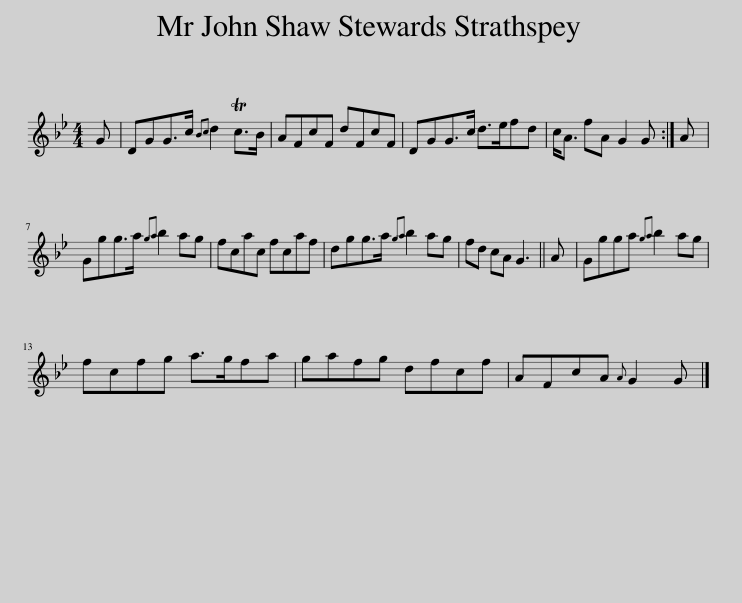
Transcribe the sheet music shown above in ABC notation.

X:1
L:1/8
M:4/4
I:linebreak $
K:Gmin
V:1 treble
V:1
 G | DGG>c{Bc} d2 Tc>B | AFcF dFcF | DGG>c d>efd | c<A fA G2 G :| %5
 A |$ Ggg>a{ga} b2 ag | fcac fcaf | dgg>a{ga} b2 ag | fd cA G3 || %10
 A | Ggga{ga} b2 ag |$ fcfg a>gfa | gafg dfcf | AFcA{A} G2 G |] %15
